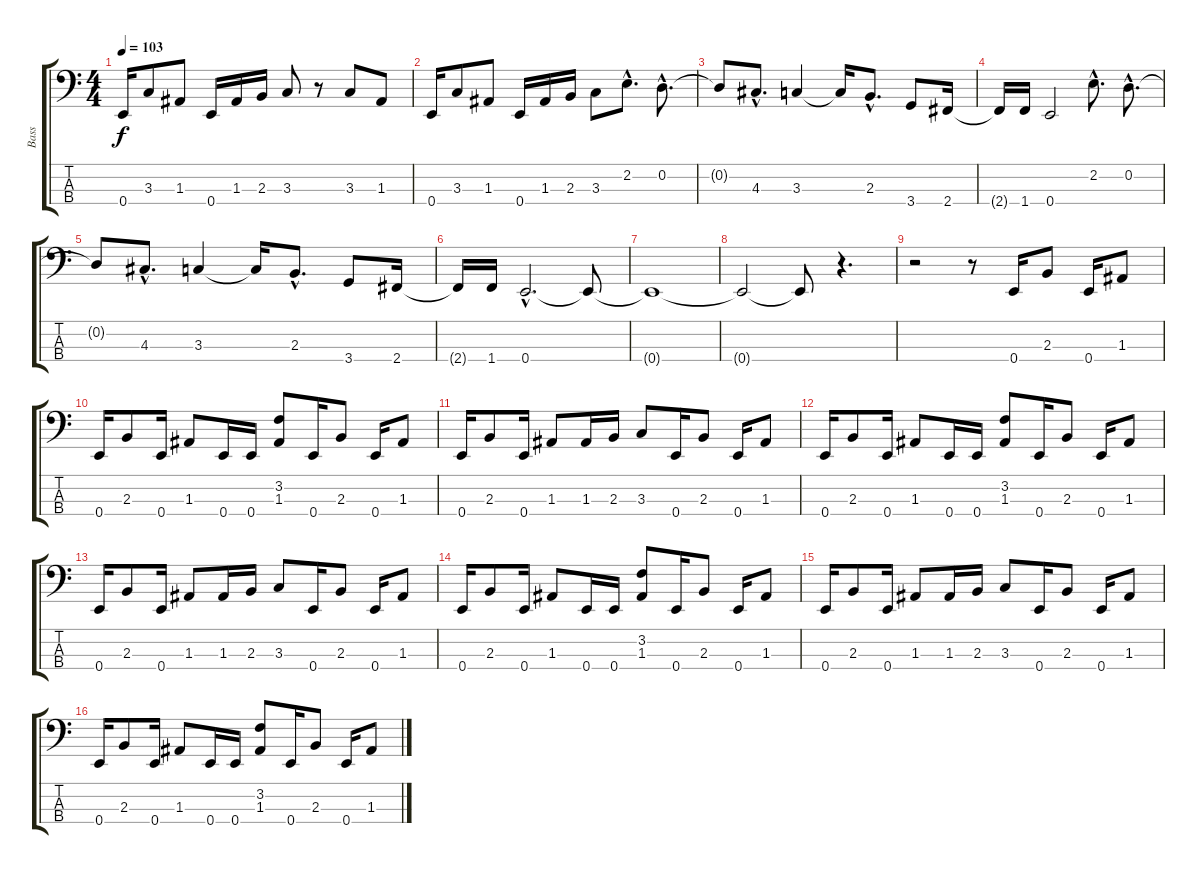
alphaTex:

\track ("Bass" "Bass") {instrument electricbasspick}
\staff {score tabs}
\tuning (G2 D2 A1 E1) {hide}
\ts (4 4)
\tempo 103
\clef f4
\ks c
0.4.16{dy f} 3.3.8 1.3.8 0.4.16 1.3.16 2.3.16 3.3.8 r.8 3.3.8 1.3.8 |
0.4.16 3.3.8 1.3.8 0.4.16 1.3.16 2.3.16 3.3.8 2.2{hac}.8{d} 0.2{hac}.8{d} |
0.2{t}.8 4.3{hac}.8{d} 3.3.4 3.3{t}.16 2.3{hac}.8{d} 3.4.8 2.4.16 |
2.4{t}.16 1.4.16 0.4.2 2.2{hac}.8{d} 0.2{hac}.8{d} |
0.2{t}.8 4.3{hac}.8{d} 3.3.4 3.3{t}.16 2.3{hac}.8{d} 3.4.8 2.4.16 |
2.4{t}.16 1.4.16 0.4{hac}.2{d} 0.4{t}.8 |
0.4{t}.1 |
0.4{t}.2 0.4{t}.8 r.4{d} |
r.2 r.8 0.4.16 2.3.8 0.4.16 1.3.8 |
0.4.16 2.3.8 0.4.16 1.3.8 0.4.16 0.4.16 (3.2 1.3).8 0.4.16 2.3.8 0.4.16 1.3.8 |
0.4.16 2.3.8 0.4.16 1.3.8 1.3.16 2.3.16 3.3.8 0.4.16 2.3.8 0.4.16 1.3.8 |
0.4.16 2.3.8 0.4.16 1.3.8 0.4.16 0.4.16 (3.2 1.3).8 0.4.16 2.3.8 0.4.16 1.3.8 |
0.4.16 2.3.8 0.4.16 1.3.8 1.3.16 2.3.16 3.3.8 0.4.16 2.3.8 0.4.16 1.3.8 |
0.4.16 2.3.8 0.4.16 1.3.8 0.4.16 0.4.16 (3.2 1.3).8 0.4.16 2.3.8 0.4.16 1.3.8 |
0.4.16 2.3.8 0.4.16 1.3.8 1.3.16 2.3.16 3.3.8 0.4.16 2.3.8 0.4.16 1.3.8 |
0.4.16 2.3.8 0.4.16 1.3.8 0.4.16 0.4.16 (3.2 1.3).8 0.4.16 2.3.8 0.4.16 1.3.8
